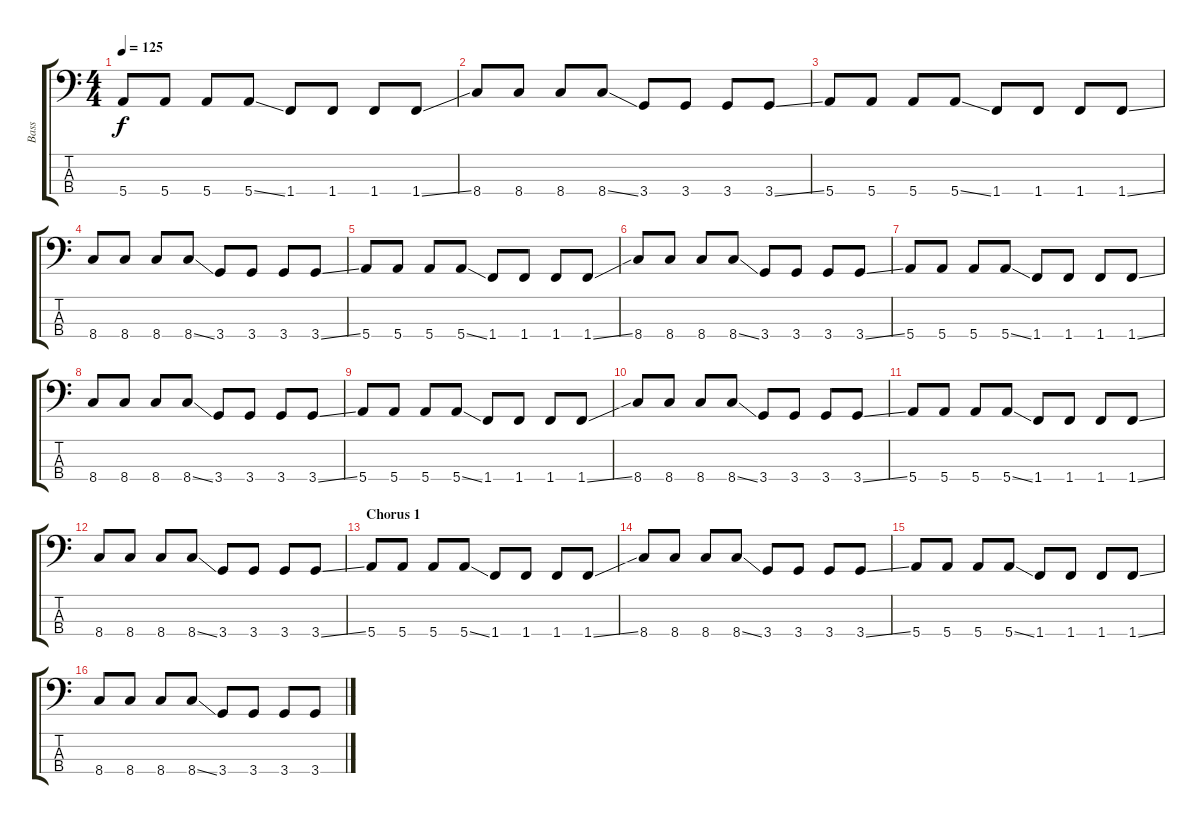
\track ("Bass" "Bass") {instrument electricbassfinger}
\staff {score tabs}
\tuning (G2 D2 A1 E1) {hide}
\ts (4 4)
\tempo 125
\clef f4
\ks c
5.4.8{dy f} 5.4.8 5.4.8 5.4{ss}.8 1.4.8 1.4.8 1.4.8 1.4{ss}.8 |
8.4.8 8.4.8 8.4.8 8.4{ss}.8 3.4.8 3.4.8 3.4.8 3.4{ss}.8 |
5.4.8 5.4.8 5.4.8 5.4{ss}.8 1.4.8 1.4.8 1.4.8 1.4{ss}.8 |
8.4.8 8.4.8 8.4.8 8.4{ss}.8 3.4.8 3.4.8 3.4.8 3.4{ss}.8 |
5.4.8 5.4.8 5.4.8 5.4{ss}.8 1.4.8 1.4.8 1.4.8 1.4{ss}.8 |
8.4.8 8.4.8 8.4.8 8.4{ss}.8 3.4.8 3.4.8 3.4.8 3.4{ss}.8 |
5.4.8 5.4.8 5.4.8 5.4{ss}.8 1.4.8 1.4.8 1.4.8 1.4{ss}.8 |
8.4.8 8.4.8 8.4.8 8.4{ss}.8 3.4.8 3.4.8 3.4.8 3.4{ss}.8 |
5.4.8 5.4.8 5.4.8 5.4{ss}.8 1.4.8 1.4.8 1.4.8 1.4{ss}.8 |
8.4.8 8.4.8 8.4.8 8.4{ss}.8 3.4.8 3.4.8 3.4.8 3.4{ss}.8 |
5.4.8 5.4.8 5.4.8 5.4{ss}.8 1.4.8 1.4.8 1.4.8 1.4{ss}.8 |
8.4.8 8.4.8 8.4.8 8.4{ss}.8 3.4.8 3.4.8 3.4.8 3.4{ss}.8 |
\section ("" "Chorus 1")
5.4.8 5.4.8 5.4.8 5.4{ss}.8 1.4.8 1.4.8 1.4.8 1.4{ss}.8 |
8.4.8 8.4.8 8.4.8 8.4{ss}.8 3.4.8 3.4.8 3.4.8 3.4{ss}.8 |
5.4.8 5.4.8 5.4.8 5.4{ss}.8 1.4.8 1.4.8 1.4.8 1.4{ss}.8 |
8.4.8 8.4.8 8.4.8 8.4{ss}.8 3.4.8 3.4.8 3.4.8 3.4{ss}.8
